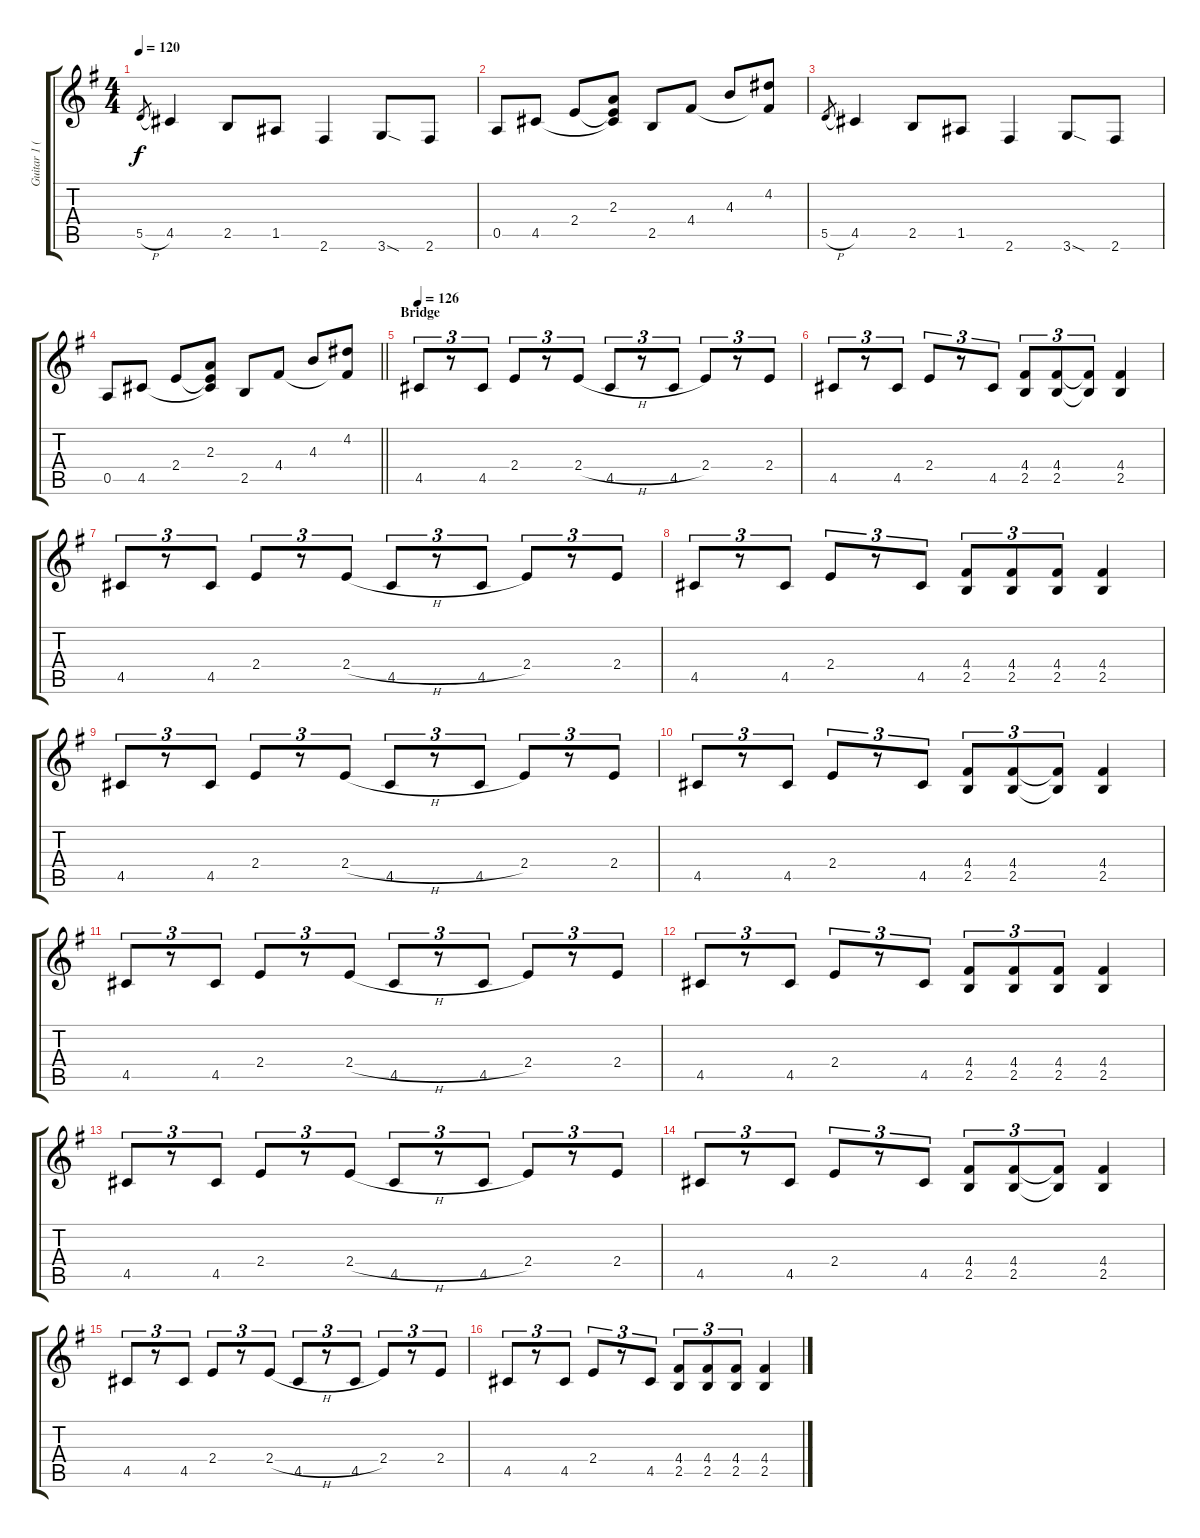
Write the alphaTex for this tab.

\track ("Guitar 1 (Tony Iommi)" "Guitar 1 (") {instrument overdrivenguitar}
\staff {score tabs}
\tuning (E4 B3 G3 D3 A2 E2) {hide}
\ts (4 4)
\tempo 120
\clef g2
\ks g
5.5{h}.8{gr dy f} 4.5.4 2.5.8 1.5.8 2.6.4 3.6{sod}.8 2.6.8 |
0.5.8 4.5.8 2.4.8 (2.3 2.4{t} 4.5{t}).8 2.5.8 4.4.8 4.3.8 (4.2 4.4{t}).8 |
5.5{h}.8{gr} 4.5.4 2.5.8 1.5.8 2.6.4 3.6{sod}.8 2.6.8 |
\barLineRight lightlight
0.5.8 4.5.8 2.4.8 (2.3 2.4{t} 4.5{t}).8 2.5.8 4.4.8 4.3.8 (4.2 4.4{t}).8 |
\section ("" "Bridge")
\tempo 126
4.5.8{tu (3 2)} r.8{tu (3 2)} 4.5.8{tu (3 2)} 2.4.8{tu (3 2)} r.8{tu (3 2)} 2.4{h}.8{tu (3 2)} 4.5.8{tu (3 2)} r.8{tu (3 2)} 4.5.8{tu (3 2)} 2.4.8{tu (3 2)} r.8{tu (3 2)} 2.4.8{tu (3 2)} |
4.5.8{tu (3 2)} r.8{tu (3 2)} 4.5.8{tu (3 2)} 2.4.8{tu (3 2)} r.8{tu (3 2)} 4.5.8{tu (3 2)} (4.4 2.5).8{tu (3 2)} (4.4 2.5).8{tu (3 2)} (4.4{t} 2.5{t}).8{tu (3 2)} (4.4 2.5).4 |
4.5.8{tu (3 2)} r.8{tu (3 2)} 4.5.8{tu (3 2)} 2.4.8{tu (3 2)} r.8{tu (3 2)} 2.4{h}.8{tu (3 2)} 4.5.8{tu (3 2)} r.8{tu (3 2)} 4.5.8{tu (3 2)} 2.4.8{tu (3 2)} r.8{tu (3 2)} 2.4.8{tu (3 2)} |
4.5.8{tu (3 2)} r.8{tu (3 2)} 4.5.8{tu (3 2)} 2.4.8{tu (3 2)} r.8{tu (3 2)} 4.5.8{tu (3 2)} (4.4 2.5).8{tu (3 2)} (4.4 2.5).8{tu (3 2)} (4.4 2.5).8{tu (3 2)} (4.4 2.5).4 |
4.5.8{tu (3 2)} r.8{tu (3 2)} 4.5.8{tu (3 2)} 2.4.8{tu (3 2)} r.8{tu (3 2)} 2.4{h}.8{tu (3 2)} 4.5.8{tu (3 2)} r.8{tu (3 2)} 4.5.8{tu (3 2)} 2.4.8{tu (3 2)} r.8{tu (3 2)} 2.4.8{tu (3 2)} |
4.5.8{tu (3 2)} r.8{tu (3 2)} 4.5.8{tu (3 2)} 2.4.8{tu (3 2)} r.8{tu (3 2)} 4.5.8{tu (3 2)} (4.4 2.5).8{tu (3 2)} (4.4 2.5).8{tu (3 2)} (4.4{t} 2.5{t}).8{tu (3 2)} (4.4 2.5).4 |
4.5.8{tu (3 2)} r.8{tu (3 2)} 4.5.8{tu (3 2)} 2.4.8{tu (3 2)} r.8{tu (3 2)} 2.4{h}.8{tu (3 2)} 4.5.8{tu (3 2)} r.8{tu (3 2)} 4.5.8{tu (3 2)} 2.4.8{tu (3 2)} r.8{tu (3 2)} 2.4.8{tu (3 2)} |
4.5.8{tu (3 2)} r.8{tu (3 2)} 4.5.8{tu (3 2)} 2.4.8{tu (3 2)} r.8{tu (3 2)} 4.5.8{tu (3 2)} (4.4 2.5).8{tu (3 2)} (4.4 2.5).8{tu (3 2)} (4.4 2.5).8{tu (3 2)} (4.4 2.5).4 |
4.5.8{tu (3 2)} r.8{tu (3 2)} 4.5.8{tu (3 2)} 2.4.8{tu (3 2)} r.8{tu (3 2)} 2.4{h}.8{tu (3 2)} 4.5.8{tu (3 2)} r.8{tu (3 2)} 4.5.8{tu (3 2)} 2.4.8{tu (3 2)} r.8{tu (3 2)} 2.4.8{tu (3 2)} |
4.5.8{tu (3 2)} r.8{tu (3 2)} 4.5.8{tu (3 2)} 2.4.8{tu (3 2)} r.8{tu (3 2)} 4.5.8{tu (3 2)} (4.4 2.5).8{tu (3 2)} (4.4 2.5).8{tu (3 2)} (4.4{t} 2.5{t}).8{tu (3 2)} (4.4 2.5).4 |
4.5.8{tu (3 2)} r.8{tu (3 2)} 4.5.8{tu (3 2)} 2.4.8{tu (3 2)} r.8{tu (3 2)} 2.4{h}.8{tu (3 2)} 4.5.8{tu (3 2)} r.8{tu (3 2)} 4.5.8{tu (3 2)} 2.4.8{tu (3 2)} r.8{tu (3 2)} 2.4.8{tu (3 2)} |
4.5.8{tu (3 2)} r.8{tu (3 2)} 4.5.8{tu (3 2)} 2.4.8{tu (3 2)} r.8{tu (3 2)} 4.5.8{tu (3 2)} (4.4 2.5).8{tu (3 2)} (4.4 2.5).8{tu (3 2)} (4.4 2.5).8{tu (3 2)} (4.4 2.5).4
